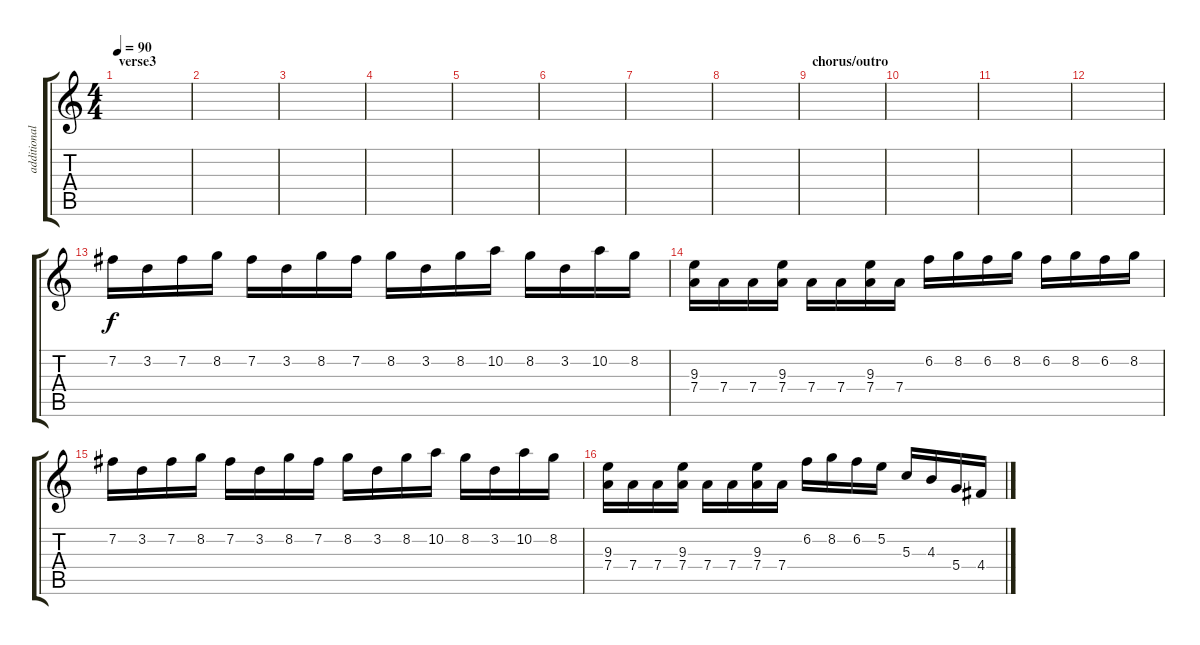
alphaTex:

\track ("additional guitar" "additional") {instrument distortionguitar}
\staff {score tabs}
\tuning (E4 B3 G3 D3 A2 E2) {hide}
\ts (4 4)
\section ("" "verse3")
\tempo 90
\clef g2
\ks c
|
|
|
|
|
|
|
|
\section ("" "chorus/outro")
|
|
|
|
7.2.16 3.2.16 7.2.16 8.2.16 7.2.16 3.2.16 8.2.16 7.2.16 8.2.16 3.2.16 8.2.16 10.2.16 8.2.16 3.2.16 10.2.16 8.2.16 |
(9.3 7.4).16 7.4.16 7.4.16 (9.3 7.4).16 7.4.16 7.4.16 (9.3 7.4).16 7.4.16 6.2.16 8.2.16 6.2.16 8.2.16 6.2.16 8.2.16 6.2.16 8.2.16 |
7.2.16 3.2.16 7.2.16 8.2.16 7.2.16 3.2.16 8.2.16 7.2.16 8.2.16 3.2.16 8.2.16 10.2.16 8.2.16 3.2.16 10.2.16 8.2.16 |
(9.3 7.4).16 7.4.16 7.4.16 (9.3 7.4).16 7.4.16 7.4.16 (9.3 7.4).16 7.4.16 6.2.16 8.2.16 6.2.16 5.2.16 5.3.16 4.3.16 5.4.16 4.4.16
